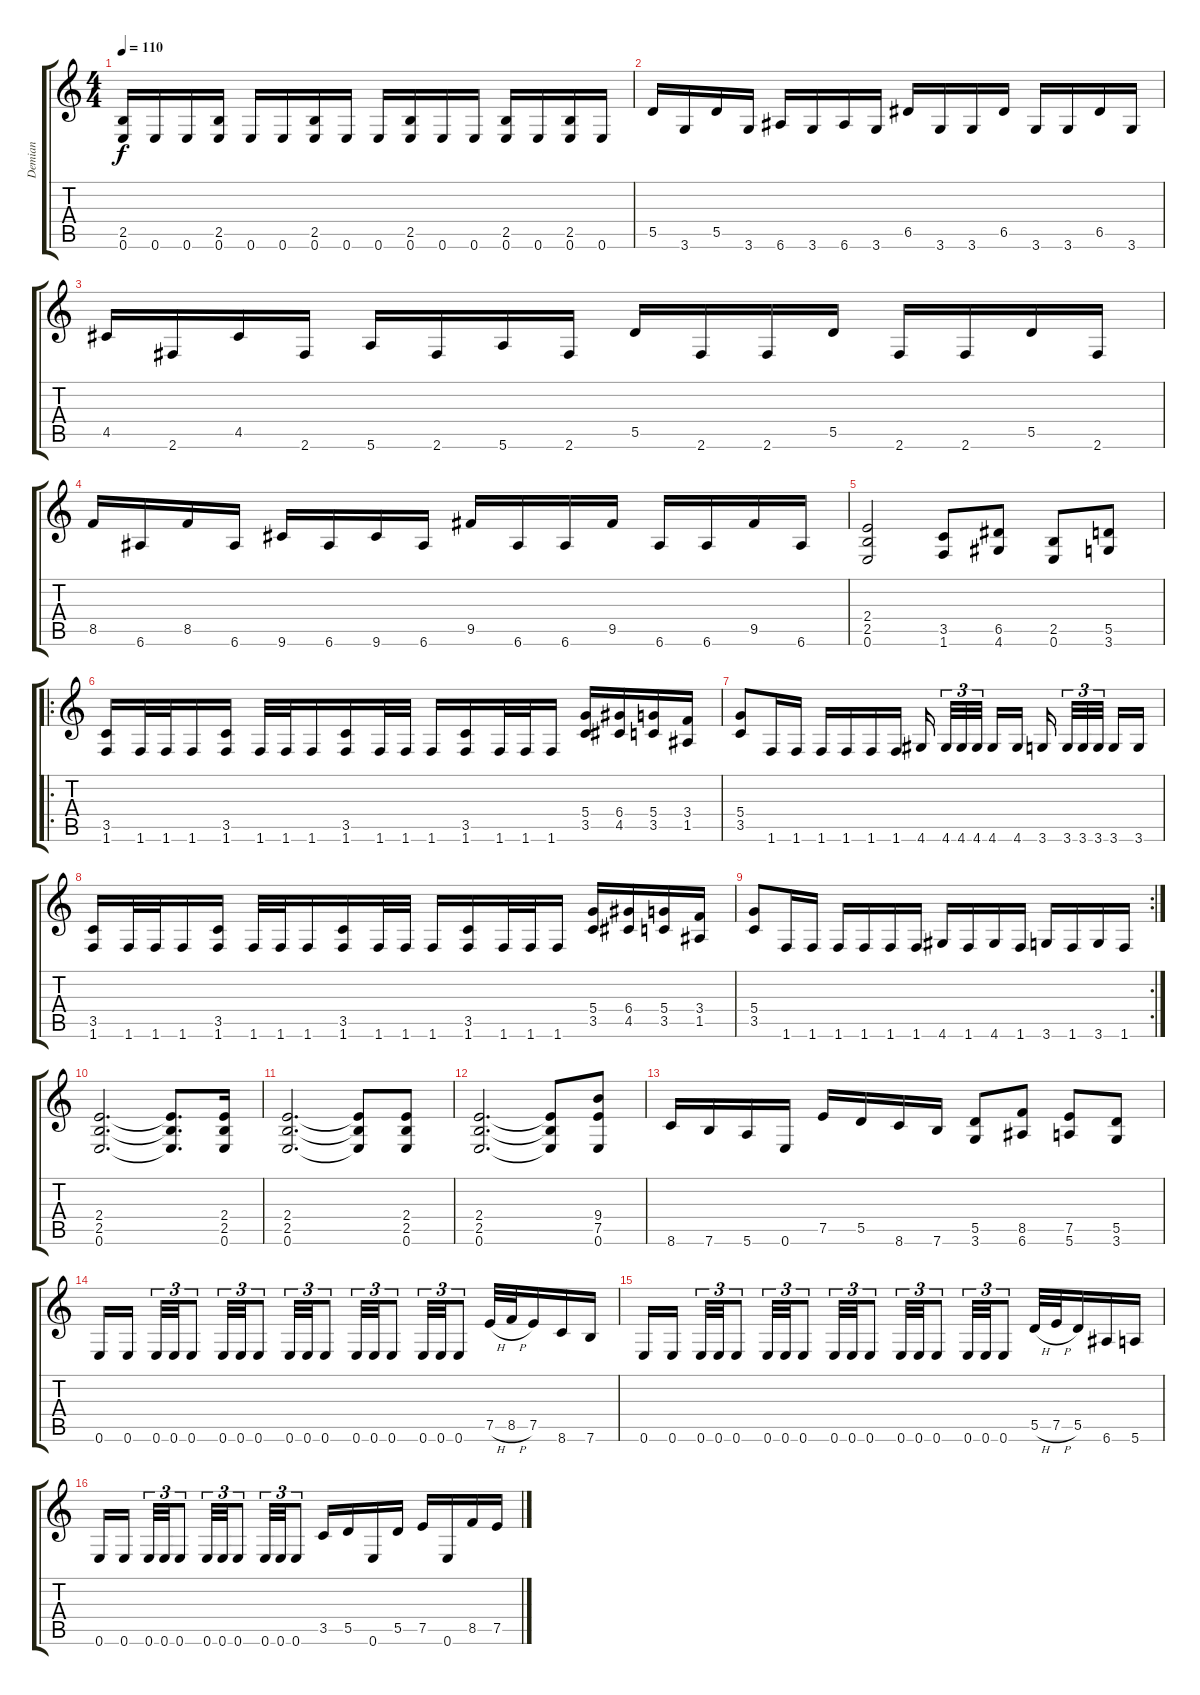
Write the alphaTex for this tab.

\track ("Demian" "Demian") {instrument overdrivenguitar}
\staff {score tabs}
\tuning (E4 B3 G3 D3 A2 E2) {hide}
\ts (4 4)
\tempo 110
\clef g2
\ks c
(2.5 0.6).16{dy f} 0.6.16 0.6.16 (2.5 0.6).16 0.6.16 0.6.16 (2.5 0.6).16 0.6.16 0.6.16 (2.5 0.6).16 0.6.16 0.6.16 (2.5 0.6).16 0.6.16 (2.5 0.6).16 0.6.16 |
5.5.16 3.6.16 5.5.16 3.6.16 6.6.16 3.6.16 6.6.16 3.6.16 6.5.16 3.6.16 3.6.16 6.5.16 3.6.16 3.6.16 6.5.16 3.6.16 |
4.5.16 2.6.16 4.5.16 2.6.16 5.6.16 2.6.16 5.6.16 2.6.16 5.5.16 2.6.16 2.6.16 5.5.16 2.6.16 2.6.16 5.5.16 2.6.16 |
8.5.16 6.6.16 8.5.16 6.6.16 9.6.16 6.6.16 9.6.16 6.6.16 9.5.16 6.6.16 6.6.16 9.5.16 6.6.16 6.6.16 9.5.16 6.6.16 |
(2.4 2.5 0.6).2 (3.5 1.6).8 (6.5 4.6).8 (2.5 0.6).8 (5.5 3.6).8 |
\ro
(3.5 1.6).16 1.6.32 1.6.32 1.6.16 (3.5 1.6).16 1.6.32 1.6.32 1.6.16 (3.5 1.6).16 1.6.32 1.6.32 1.6.16 (3.5 1.6).16 1.6.32 1.6.32 1.6.16 (5.4 3.5).16 (6.4 4.5).16 (5.4 3.5).16 (3.4 1.5).16 |
(5.4 3.5).8 1.6.16 1.6.16 1.6.16 1.6.16 1.6.16 1.6.16 4.6.16{beam splitsecondary} 4.6.32{tu (3 2)} 4.6.32{tu (3 2)} 4.6.32{tu (3 2) beam splitsecondary} 4.6.16 4.6.16 3.6.16{beam splitsecondary} 3.6.32{tu (3 2)} 3.6.32{tu (3 2)} 3.6.32{tu (3 2) beam splitsecondary} 3.6.16 3.6.16 |
(3.5 1.6).16 1.6.32 1.6.32 1.6.16 (3.5 1.6).16 1.6.32 1.6.32 1.6.16 (3.5 1.6).16 1.6.32 1.6.32 1.6.16 (3.5 1.6).16 1.6.32 1.6.32 1.6.16 (5.4 3.5).16 (6.4 4.5).16 (5.4 3.5).16 (3.4 1.5).16 |
\rc 2
(5.4 3.5).8 1.6.16 1.6.16 1.6.16 1.6.16 1.6.16 1.6.16 4.6.16 1.6.16 4.6.16 1.6.16 3.6.16 1.6.16 3.6.16 1.6.16 |
(2.4 2.5 0.6).2{d} (2.4{t} 2.5{t} 0.6{t}).8{d} (2.4 2.5 0.6).16 |
(2.4 2.5 0.6).2{d} (2.4{t} 2.5{t} 0.6{t}).8 (2.4 2.5 0.6).8 |
(2.4 2.5 0.6).2{d} (2.4{t} 2.5{t} 0.6{t}).8 (9.4 7.5 0.6).8 |
8.6.16 7.6.16 5.6.16 0.6.16 7.5.16 5.5.16 8.6.16 7.6.16 (5.5 3.6).8 (8.5 6.6).8 (7.5 5.6).8 (5.5 3.6).8 |
0.6.16 0.6.16{beam splitsecondary} 0.6.32{tu (3 2)} 0.6.32{tu (3 2)} 0.6.8{tu (3 2)} 0.6.32{tu (3 2)} 0.6.32{tu (3 2)} 0.6.8{tu (3 2)} 0.6.32{tu (3 2)} 0.6.32{tu (3 2)} 0.6.8{tu (3 2)} 0.6.32{tu (3 2)} 0.6.32{tu (3 2)} 0.6.8{tu (3 2)} 0.6.32{tu (3 2)} 0.6.32{tu (3 2)} 0.6.8{tu (3 2)} 7.5{h}.32 8.5{h}.32 7.5.16 8.6.16 7.6.16 |
0.6.16 0.6.16{beam splitsecondary} 0.6.32{tu (3 2)} 0.6.32{tu (3 2)} 0.6.8{tu (3 2)} 0.6.32{tu (3 2)} 0.6.32{tu (3 2)} 0.6.8{tu (3 2)} 0.6.32{tu (3 2)} 0.6.32{tu (3 2)} 0.6.8{tu (3 2)} 0.6.32{tu (3 2)} 0.6.32{tu (3 2)} 0.6.8{tu (3 2)} 0.6.32{tu (3 2)} 0.6.32{tu (3 2)} 0.6.8{tu (3 2)} 5.5{h}.32 7.5{h}.32 5.5.16 6.6.16 5.6.16 |
0.6.16 0.6.16{beam splitsecondary} 0.6.32{tu (3 2)} 0.6.32{tu (3 2)} 0.6.8{tu (3 2)} 0.6.32{tu (3 2)} 0.6.32{tu (3 2)} 0.6.8{tu (3 2)} 0.6.32{tu (3 2)} 0.6.32{tu (3 2)} 0.6.8{tu (3 2)} 3.5.16 5.5.16 0.6.16 5.5.16 7.5.16 0.6.16 8.5.16 7.5.16
